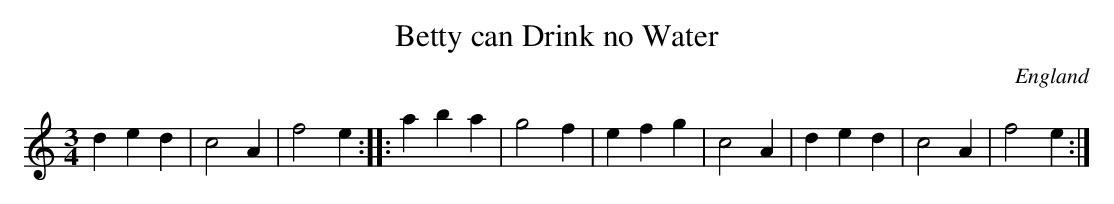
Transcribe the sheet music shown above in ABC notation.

X:1
T:Betty can Drink no Water
L:1/4
M:3/4
O:England
K:C major
ded | c2A | f2e ::\
aba | g2f | efg | c2A | ded | c2A | f2e :|
